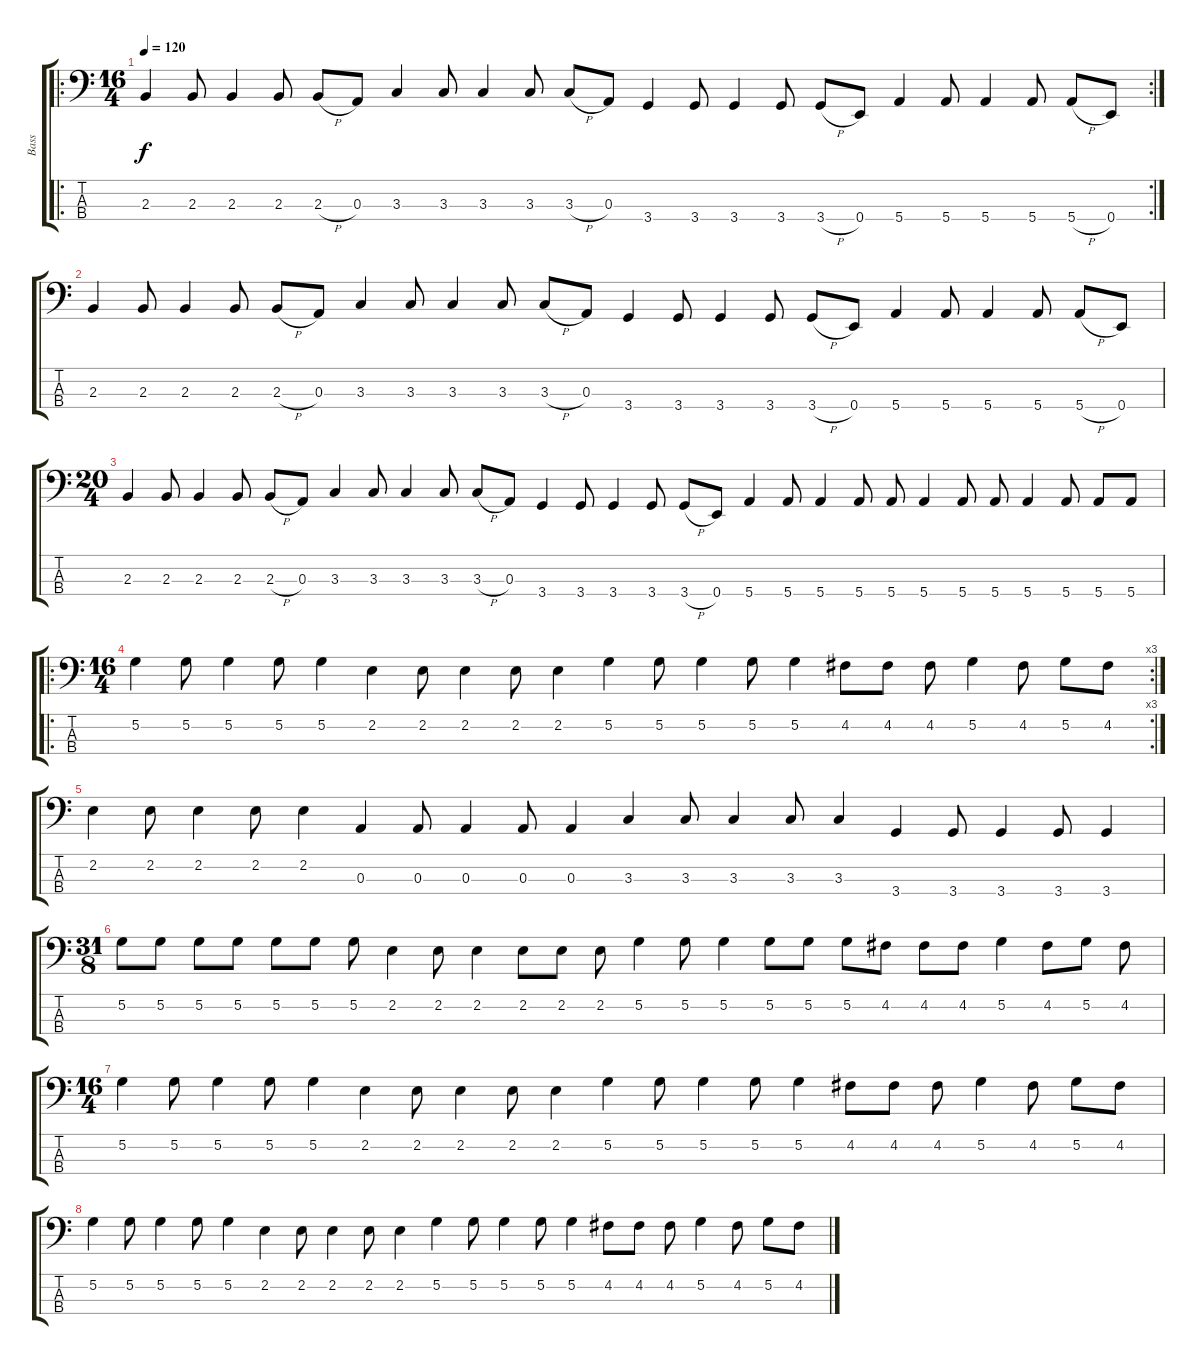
\track ("Bass" "Bass") {instrument electricbassfinger}
\staff {score tabs}
\tuning (G2 D2 A1 E1) {hide}
\ro
\rc 2
\ts (16 4)
\tempo 120
\clef f4
\ks c
2.3.4{dy f} 2.3.8 2.3.4 2.3.8 2.3{h}.8 0.3.8 3.3.4 3.3.8 3.3.4 3.3.8 3.3{h}.8 0.3.8 3.4.4 3.4.8 3.4.4 3.4.8 3.4{h}.8 0.4.8 5.4.4 5.4.8 5.4.4 5.4.8 5.4{h}.8 0.4.8 |
2.3.4 2.3.8 2.3.4 2.3.8 2.3{h}.8 0.3.8 3.3.4 3.3.8 3.3.4 3.3.8 3.3{h}.8 0.3.8 3.4.4 3.4.8 3.4.4 3.4.8 3.4{h}.8 0.4.8 5.4.4 5.4.8 5.4.4 5.4.8 5.4{h}.8 0.4.8 |
\ts (20 4)
2.3.4 2.3.8 2.3.4 2.3.8 2.3{h}.8 0.3.8 3.3.4 3.3.8 3.3.4 3.3.8 3.3{h}.8 0.3.8 3.4.4 3.4.8 3.4.4 3.4.8 3.4{h}.8 0.4.8 5.4.4 5.4.8 5.4.4 5.4.8 5.4.8 5.4.4 5.4.8 5.4.8 5.4.4 5.4.8 5.4.8 5.4.8 |
\ro
\rc 3
\ts (16 4)
5.2.4 5.2.8 5.2.4 5.2.8 5.2.4 2.2.4 2.2.8 2.2.4 2.2.8 2.2.4 5.2.4 5.2.8 5.2.4 5.2.8 5.2.4 4.2.8 4.2.8 4.2.8 5.2.4 4.2.8 5.2.8 4.2.8 |
2.2.4 2.2.8 2.2.4 2.2.8 2.2.4 0.3.4 0.3.8 0.3.4 0.3.8 0.3.4 3.3.4 3.3.8 3.3.4 3.3.8 3.3.4 3.4.4 3.4.8 3.4.4 3.4.8 3.4.4 |
\ts (31 8)
5.2.8 5.2.8 5.2.8 5.2.8 5.2.8 5.2.8 5.2.8 2.2.4 2.2.8 2.2.4 2.2.8 2.2.8 2.2.8 5.2.4 5.2.8 5.2.4 5.2.8 5.2.8 5.2.8 4.2.8 4.2.8 4.2.8 5.2.4 4.2.8 5.2.8 4.2.8 |
\ts (16 4)
5.2.4 5.2.8 5.2.4 5.2.8 5.2.4 2.2.4 2.2.8 2.2.4 2.2.8 2.2.4 5.2.4 5.2.8 5.2.4 5.2.8 5.2.4 4.2.8 4.2.8 4.2.8 5.2.4 4.2.8 5.2.8 4.2.8 |
5.2.4 5.2.8 5.2.4 5.2.8 5.2.4 2.2.4 2.2.8 2.2.4 2.2.8 2.2.4 5.2.4 5.2.8 5.2.4 5.2.8 5.2.4 4.2.8 4.2.8 4.2.8 5.2.4 4.2.8 5.2.8 4.2.8
